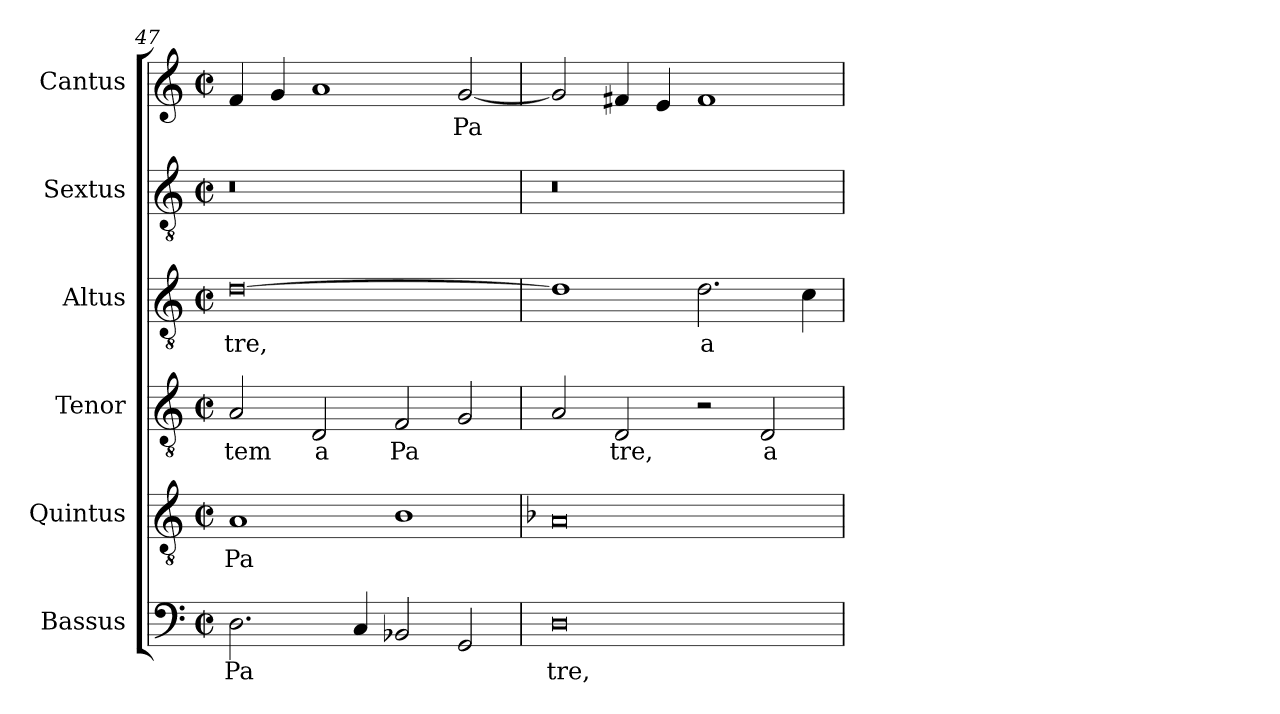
**kern	**text	**kern	**text	**kern	**text	**kern	**text	**kern	**kern	**text
*part6	*part6	*part5	*part5	*part4	*part4	*part3	*part3	*part2	*part1	*part1
*staff6	*staff6	*staff5	*staff5	*staff4	*staff4	*staff3	*staff3	*staff2	*staff1	*staff1
*I"Bassus	*	*I"Quintus	*	*I"Tenor	*	*I"Altus	*	*I"Sextus	*I"Cantus	*
!!LO:LB:g=z
*clefF4	*	*clefGv2	*	*clefGv2	*	*clefGv2	*	*clefGv2	*clefG2	*
*M2/2	*	*M2/2	*	*M2/2	*	*M2/2	*	*M2/2	*M2/2	*
*met(c|)	*	*met(c|)	*	*met(c|)	*	*met(c|)	*	*met(c|)	*met(c|)	*
=47	=47	=47	=47	=47	=47	=47	=47	=47	=47	=47
!	!LO:LY:b	!	!LO:LY:b:cj	!	!LO:LY:b:cj	!	!LO:LY:b:cj	!	!	!
2.D\	Pa	1A	Pa	2A/	tem	[>0d	-tre,	0r	4f/	.
.	.	.	.	.	.	.	.	.	4g/	.
!	!	!	!	!	!LO:LY:b:cj	!	!	!	!	!
.	.	.	.	2D/	a	.	.	.	1a	.
4C/	.	.	.	.	.	.	.	.	.	.
!	!	!	!	!	!LO:LY:b	!	!	!	!	!
2BB-X/	.	1B	.	2F/	Pa	.	.	.	.	.
!	!	!	!	!	!	!	!	!	!	!LO:LY:b
2GG/	.	.	.	2G/	.	.	.	.	[<2g/	Pa
=48	=48	=48	=48	=48	=48	=48	=48	=48	=48	=48
*	*	*k[b-]	*	*	*	*	*	*	*	*
*	*	*F:	*	*	*	*	*	*	*	*
!	!LO:LY:b:cj	!	!	!	!	!	!	!	!	!
0D	tre,	0A	.	2A/	.	1d]	.	0r	2g/]	.
!	!	!	!	!	!LO:LY:b:cj	!	!	!	!	!
.	.	.	.	2D/	tre,	.	.	.	4f#/	.
.	.	.	.	.	.	.	.	.	4e/	.
!	!	!	!	!	!	!	!LO:LY:b:cj	!	!	!
.	.	.	.	2r	.	2.d\	a	.	1f#	.
!	!	!	!	!	!LO:LY:b:cj	!	!	!	!	!
.	.	.	.	2D/	a	.	.	.	.	.
.	.	.	.	.	.	4c\	.	.	.	.
=	=	=	=	=	=	=	=	=	=	=
*-	*-	*-	*-	*-	*-	*-	*-	*-	*-	*-
